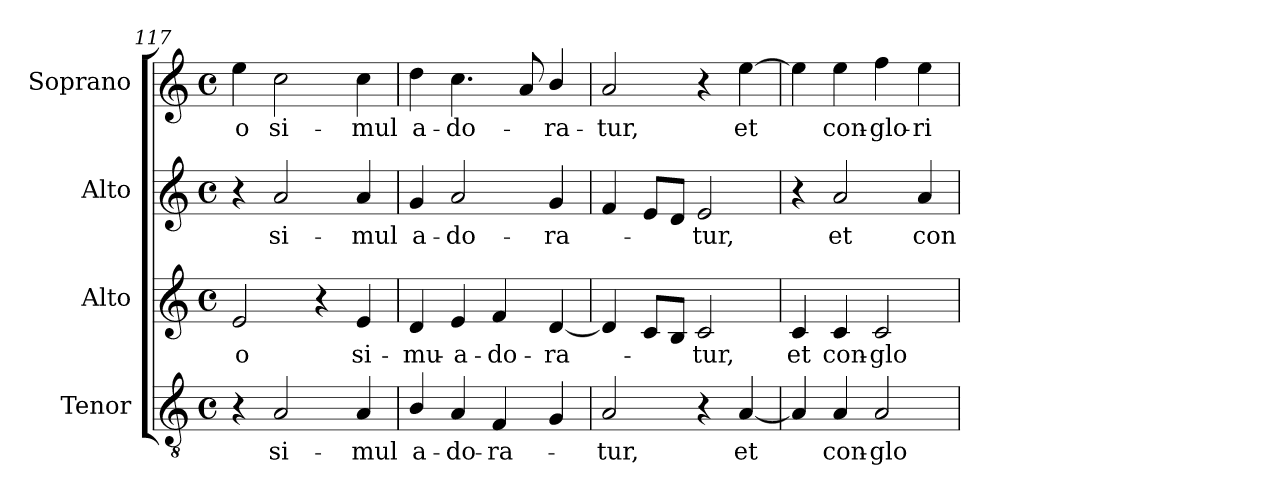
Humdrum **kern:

**kern	**text	**kern	**text	**kern	**text	**kern	**text
*part4	*part4	*part3	*part3	*part2	*part2	*part1	*part1
*staff4	*staff4	*staff3	*staff3	*staff2	*staff2	*staff1	*staff1
*I"Tenor	*	*I"Alto	*	*I"Alto	*	*I"Soprano	*
*I'T.	*	*I'A.	*	*I'A.	*	*I'S.	*
*clefGv2	*	*clefG2	*	*clefG2	*	*clefG2	*
*ITrd7c12	*	*	*	*	*	*	*
*k[]	*	*k[]	*	*k[]	*	*k[]	*
*C:	*	*C:	*	*C:	*	*C:	*
*M4/4	*	*M4/4	*	*M4/4	*	*M4/4	*
*met(c)	*	*met(c)	*	*met(c)	*	*met(c)	*
=117	=117	=117	=117	=117	=117	=117	=117
!	!	!	!LO:LY:b:color=#000000	!	!	!	!
!	!	!	!	!	!	!	!LO:LY:b:color=#000000
4r	.	2ei/	-o	4r	.	4eei\	-o
!	!LO:LY:b:color=#000000	!	!	!	!	!	!
!	!	!	!	!	!LO:LY:b:color=#000000	!	!
!	!	!	!	!	!	!	!LO:LY:b:color=#000000
2AAi/	si-	.	.	2ai/	si-	2cci\	si-
.	.	4r	.	.	.	.	.
!	!LO:LY:b:color=#000000	!	!	!	!	!	!
!	!	!	!LO:LY:b:color=#000000	!	!	!	!
!	!	!	!	!	!LO:LY:b:color=#000000	!	!
!	!	!	!	!	!	!	!LO:LY:b:color=#000000
4AAi/	-mul	4ei/	si-	4ai/	-mul	4cci\	-mul
=118	=118	=118	=118	=118	=118	=118	=118
!	!LO:LY:b:color=#000000	!	!	!	!	!	!
!	!	!	!LO:LY:b:color=#000000	!	!	!	!
!	!	!	!	!	!LO:LY:b:color=#000000	!	!
!	!	!	!	!	!	!	!LO:LY:b:color=#000000
4BBi/	a-	4di/	-mu-	4gi/	a-	4ddi\	a-
!	!LO:LY:b:color=#000000	!	!	!	!	!	!
!	!	!	!LO:LY:b:color=#000000	!	!	!	!
!	!	!	!	!	!LO:LY:b:color=#000000	!	!
!	!	!	!	!	!	!	!LO:LY:b:color=#000000
4AAi/	-do-	4ei/	-a-	2ai/	-do-	4.cci\	-do-
!	!LO:LY:b:color=#000000	!	!	!	!	!	!
!	!	!	!LO:LY:b:color=#000000	!	!	!	!
4FFi/	-ra-	4fi/	-do-	.	.	.	.
.	.	.	.	.	.	8ai/	.
!	!	!	!LO:LY:b:color=#000000	!	!	!	!
!	!	!	!	!	!LO:LY:b:color=#000000	!	!
!	!	!	!	!	!	!	!LO:LY:b:color=#000000
4GGi/	.	[4di/	-ra-	4gi/	-ra-	4bi/	-ra-
=119	=119	=119	=119	=119	=119	=119	=119
!	!LO:LY:b:color=#000000	!	!	!	!	!	!
!	!	!	!	!	!	!	!LO:LY:b:color=#000000
2AAi/	-tur,	4di/]	.	4fi/	.	2ai/	-tur,
.	.	8ci/L	.	8ei/L	.	.	.
.	.	8Bi/J	.	8di/J	.	.	.
!	!	!	!LO:LY:b:color=#000000	!	!	!	!
!	!	!	!	!	!LO:LY:b:color=#000000	!	!
4r	.	2ci/	-tur,	2ei/	-tur,	4r	.
!	!LO:LY:b:color=#000000	!	!	!	!	!	!
!	!	!	!	!	!	!	!LO:LY:b:color=#000000
[4AAi/	et	.	.	.	.	[4eei\	et
=120	=120	=120	=120	=120	=120	=120	=120
!	!	!	!LO:LY:b:color=#000000	!	!	!	!
4AAi/]	.	4ci/	et	4r	.	4eei\]	.
!	!LO:LY:b:color=#000000	!	!	!	!	!	!
!	!	!	!LO:LY:b:color=#000000	!	!	!	!
!	!	!	!	!	!LO:LY:b:color=#000000	!	!
!	!	!	!	!	!	!	!LO:LY:b:color=#000000
4AAi/	con-	4ci/	con-	2ai/	et	4eei\	con-
!	!LO:LY:b:color=#000000	!	!	!	!	!	!
!	!	!	!LO:LY:b:color=#000000	!	!	!	!
!	!	!	!	!	!	!	!LO:LY:b:color=#000000
2AAi/	-glo-	2ci/	-glo-	.	.	4ffi\	-glo-
!	!	!	!	!	!LO:LY:b:color=#000000	!	!
!	!	!	!	!	!	!	!LO:LY:b:color=#000000
.	.	.	.	4ai/	con-	4eei\	-ri-
=	=	=	=	=	=	=	=
*-	*-	*-	*-	*-	*-	*-	*-
